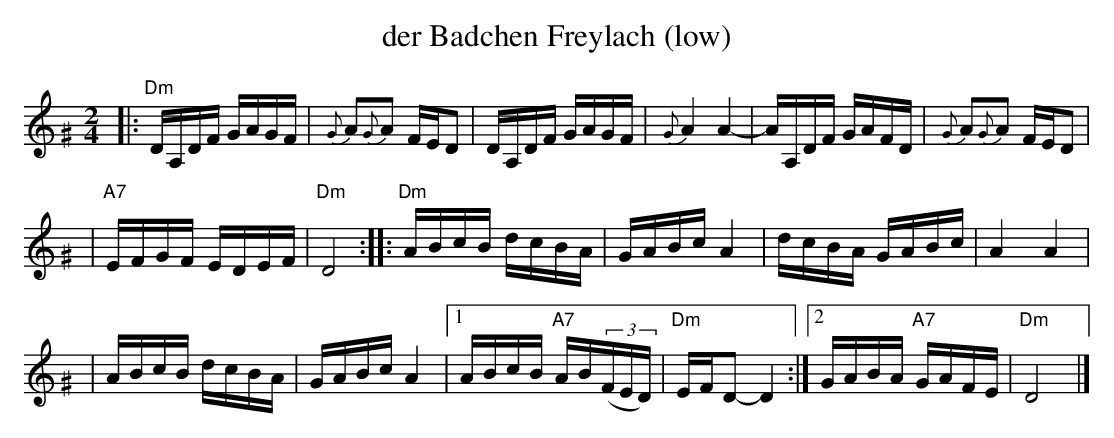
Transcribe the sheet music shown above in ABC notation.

X:1
T: der Badchen Freylach (low)
M: 2/4
L: 1/16
K: Ddor^G
|: "Dm"DA,DF GAGF | {G}A2{G}A2 FED2 \
| DA,DF GAGF | {G}A4 A4- \
| AA,DF GAFD | {G}A2{G}A2 FED2 |
| "A7"EFGF EDEF | "Dm"D8 \
:: "Dm"ABcB dcBA | GABc A4 \
| dcBA GABc | A4 A4 |
| ABcB dcBA | GABc A4 \
|1 ABcB "A7"AB((3FED) | "Dm"EFD2- D4 \
:|2 GABA "A7"GAFE | "Dm"D8 |]
